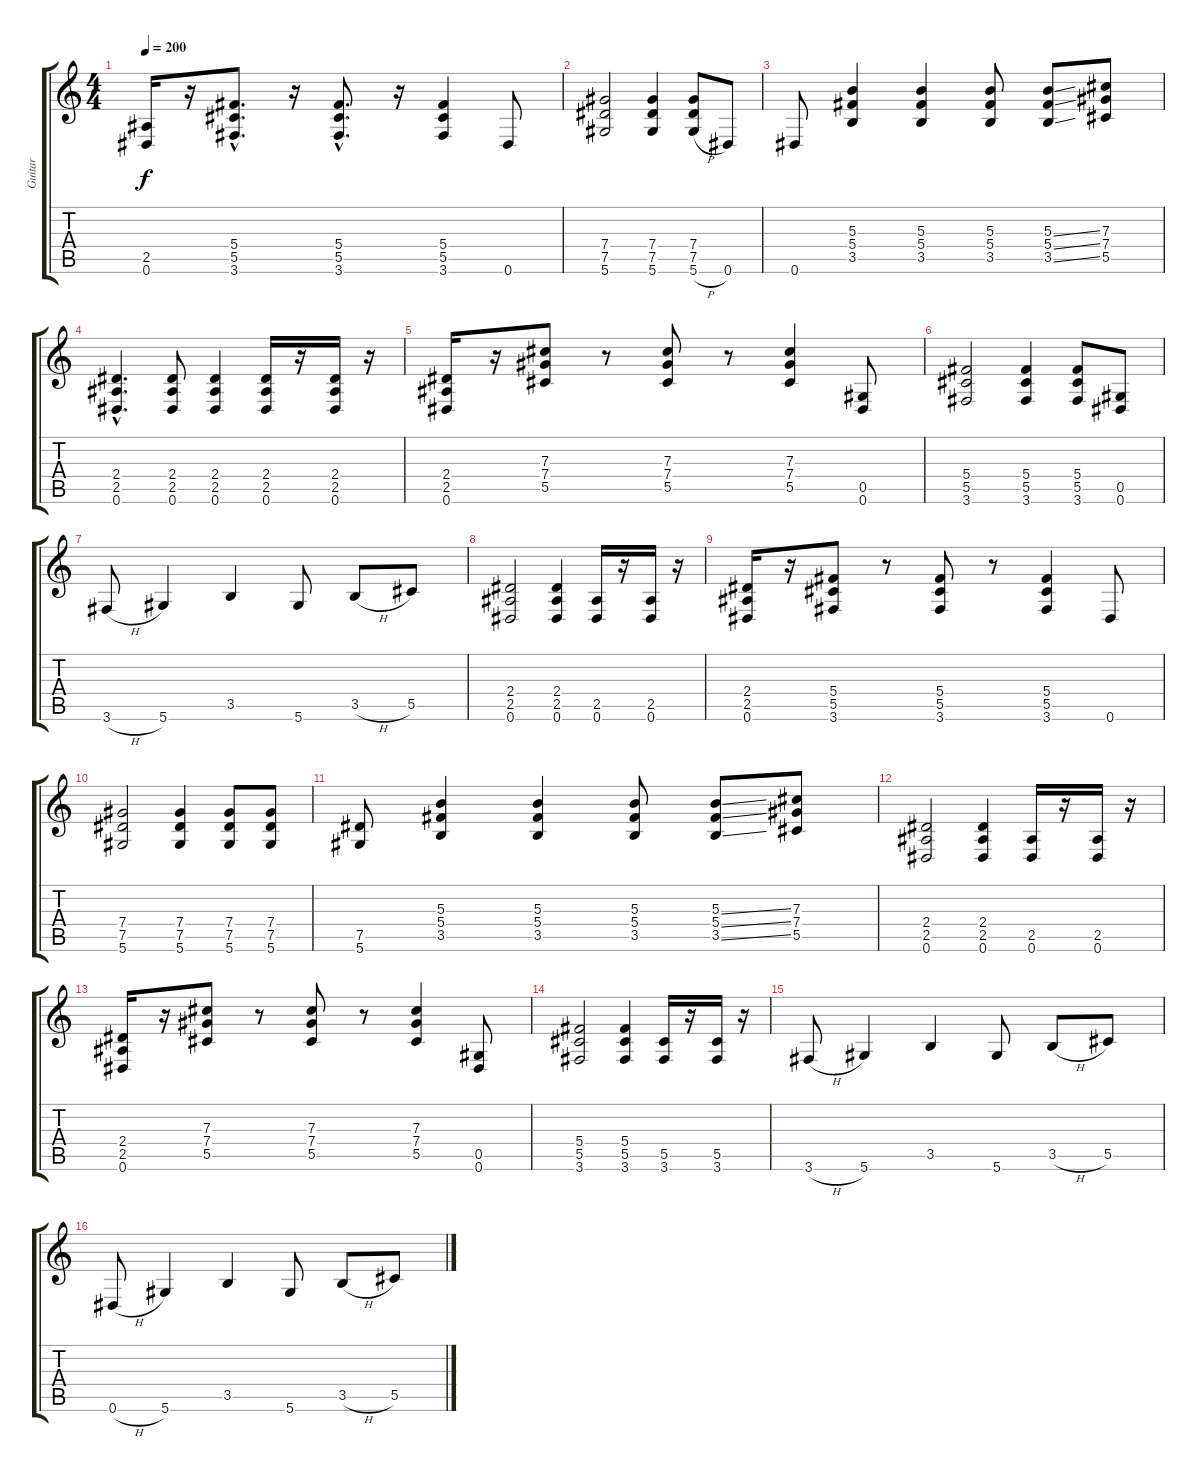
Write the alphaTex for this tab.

\track ("Guitar" "Guitar") {instrument distortionguitar}
\staff {score tabs}
\tuning (Eb4 Bb3 Gb3 Db3 Ab2 Eb2) {hide}
\ts (4 4)
\tempo 200
\clef g2
\ks c
(2.5 0.6).16{dy f} r.16 (5.4{hac} 5.5{hac} 3.6{hac}).8{d} r.16 (5.4{hac} 5.5{hac} 3.6{hac}).8{d} r.16 (5.4 5.5 3.6).4 0.6.8 |
(7.4 7.5 5.6).2 (7.4 7.5 5.6).4 (7.4 7.5 5.6{h}).8 0.6.8 |
0.6.8 (5.3 5.4 3.5).4 (5.3 5.4 3.5).4 (5.3 5.4 3.5).8 (5.3{ss} 5.4{ss} 3.5{ss}).8 (7.3 7.4 5.5).8 |
(2.4{hac} 2.5{hac} 0.6{hac}).4{d} (2.4 2.5 0.6).8 (2.4 2.5 0.6).4 (2.4 2.5 0.6).16 r.16 (2.4 2.5 0.6).16 r.16 |
(2.4 2.5 0.6).16 r.16 (7.3 7.4 5.5).8 r.8 (7.3 7.4 5.5).8 r.8 (7.3 7.4 5.5).4 (0.5 0.6).8 |
(5.4 5.5 3.6).2 (5.4 5.5 3.6).4 (5.4 5.5 3.6).8 (0.5 0.6).8 |
3.6{h}.8 5.6.4 3.5.4 5.6.8 3.5{h}.8 5.5.8 |
(2.4 2.5 0.6).2 (2.4 2.5 0.6).4 (2.5 0.6).16 r.16 (2.5 0.6).16 r.16 |
(2.4 2.5 0.6).16 r.16 (5.4 5.5 3.6).8 r.8 (5.4 5.5 3.6).8 r.8 (5.4 5.5 3.6).4 0.6.8 |
(7.4 7.5 5.6).2 (7.4 7.5 5.6).4 (7.4 7.5 5.6).8 (7.4 7.5 5.6).8 |
(7.5 5.6).8 (5.3 5.4 3.5).4 (5.3 5.4 3.5).4 (5.3 5.4 3.5).8 (5.3{ss} 5.4{ss} 3.5{ss}).8 (7.3 7.4 5.5).8 |
(2.4 2.5 0.6).2 (2.4 2.5 0.6).4 (2.5 0.6).16 r.16 (2.5 0.6).16 r.16 |
(2.4 2.5 0.6).16 r.16 (7.3 7.4 5.5).8 r.8 (7.3 7.4 5.5).8 r.8 (7.3 7.4 5.5).4 (0.5 0.6).8 |
(5.4 5.5 3.6).2 (5.4 5.5 3.6).4 (5.5 3.6).16 r.16 (5.5 3.6).16 r.16 |
3.6{h}.8 5.6.4 3.5.4 5.6.8 3.5{h}.8 5.5.8 |
0.6{h}.8 5.6.4 3.5.4 5.6.8 3.5{h}.8 5.5.8
